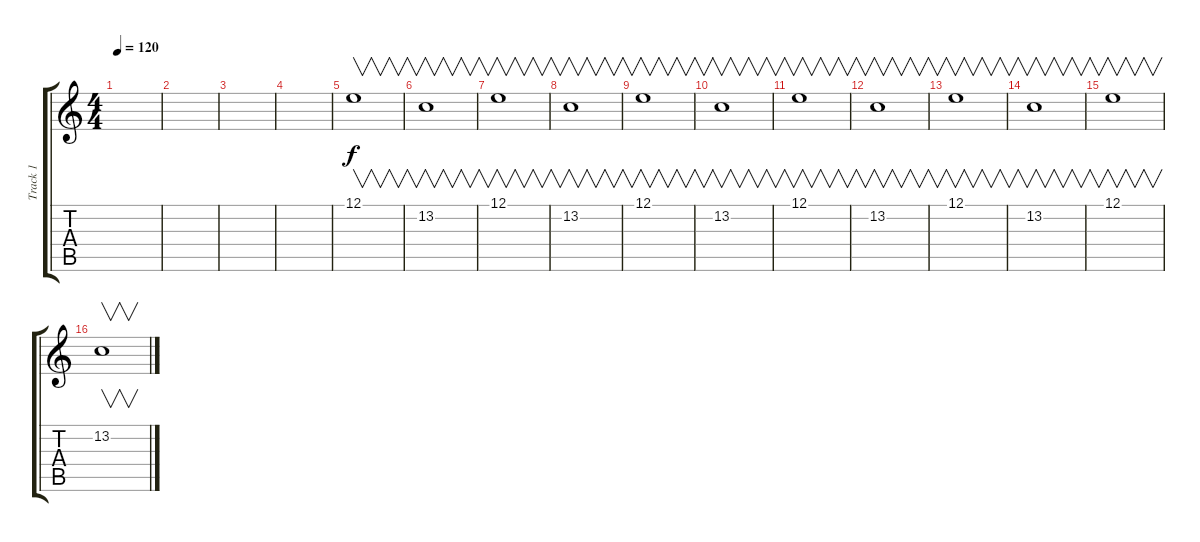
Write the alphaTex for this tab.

\track ("Track 1" "Track 1") {instrument violin}
\staff {score tabs}
\tuning (E4 B3 G3 D3 A2 E2) {hide}
\ts (4 4)
\tempo 120
\clef g2
\ks c
|
|
|
|
12.1.1{v} |
13.2.1{v} |
12.1.1{v} |
13.2.1{v} |
12.1.1{v} |
13.2.1{v} |
12.1.1{v} |
13.2.1{v} |
12.1.1{v} |
13.2.1{v} |
12.1.1{v} |
13.2.1{v}
